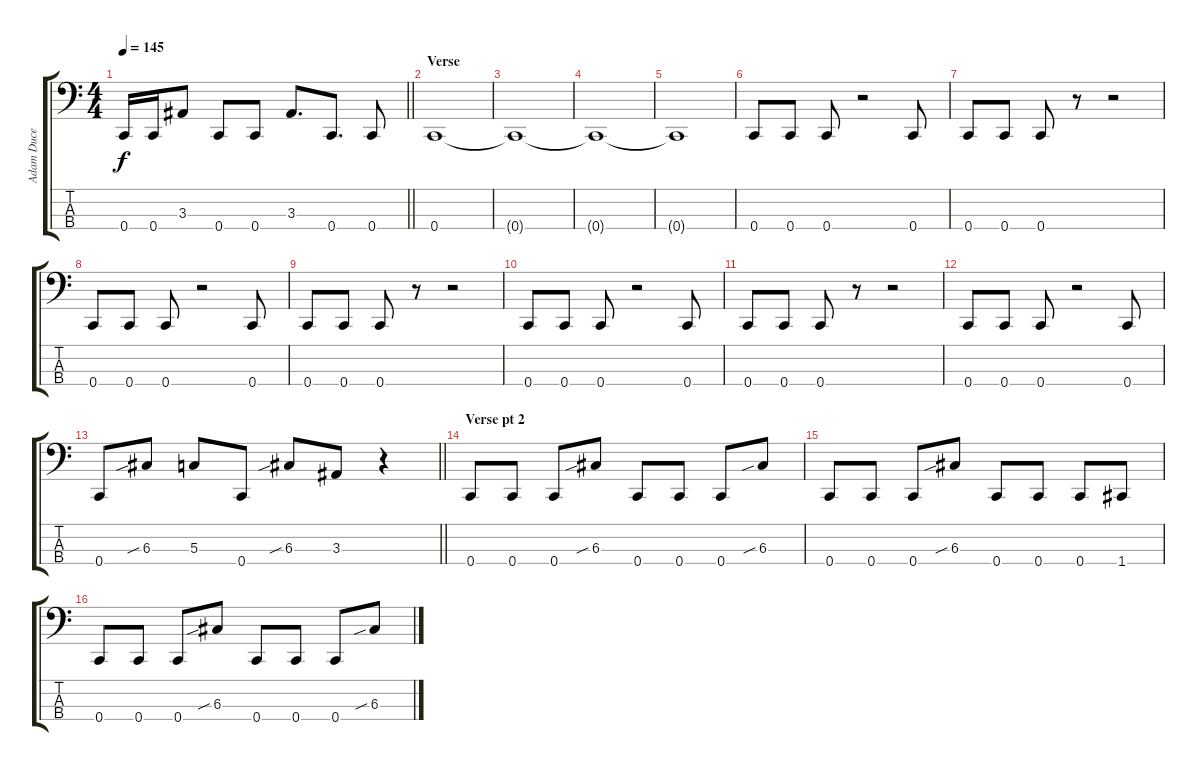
\track ("Adam Duce" "Adam Duce") {instrument electricbassfinger}
\staff {score tabs}
\tuning (F2 C2 G1 C1) {hide}
\ts (4 4)
\tempo 145
\clef f4
\barLineRight lightlight
\ks c
0.4.16{dy f} 0.4.16 3.3.8 0.4.8 0.4.8 3.3.8{d} 0.4.8{d} 0.4.8 |
\section ("" "Verse")
0.4.1 |
0.4{t}.1 |
0.4{t}.1 |
0.4{t}.1 |
0.4.8 0.4.8 0.4.8 r.2 0.4.8 |
0.4.8 0.4.8 0.4.8 r.8 r.2 |
0.4.8 0.4.8 0.4.8 r.2 0.4.8 |
0.4.8 0.4.8 0.4.8 r.8 r.2 |
0.4.8 0.4.8 0.4.8 r.2 0.4.8 |
0.4.8 0.4.8 0.4.8 r.8 r.2 |
0.4.8 0.4.8 0.4.8 r.2 0.4.8 |
\barLineRight lightlight
0.4.8 6.3{sib}.8 5.3.8 0.4.8 6.3{sib}.8 3.3.8 r.4 |
\section ("" "Verse pt 2")
0.4.8 0.4.8 0.4.8 6.3{sib}.8 0.4.8 0.4.8 0.4.8 6.3{sib}.8 |
0.4.8 0.4.8 0.4.8 6.3{sib}.8 0.4.8 0.4.8 0.4.8 1.4.8 |
0.4.8 0.4.8 0.4.8 6.3{sib}.8 0.4.8 0.4.8 0.4.8 6.3{sib}.8
